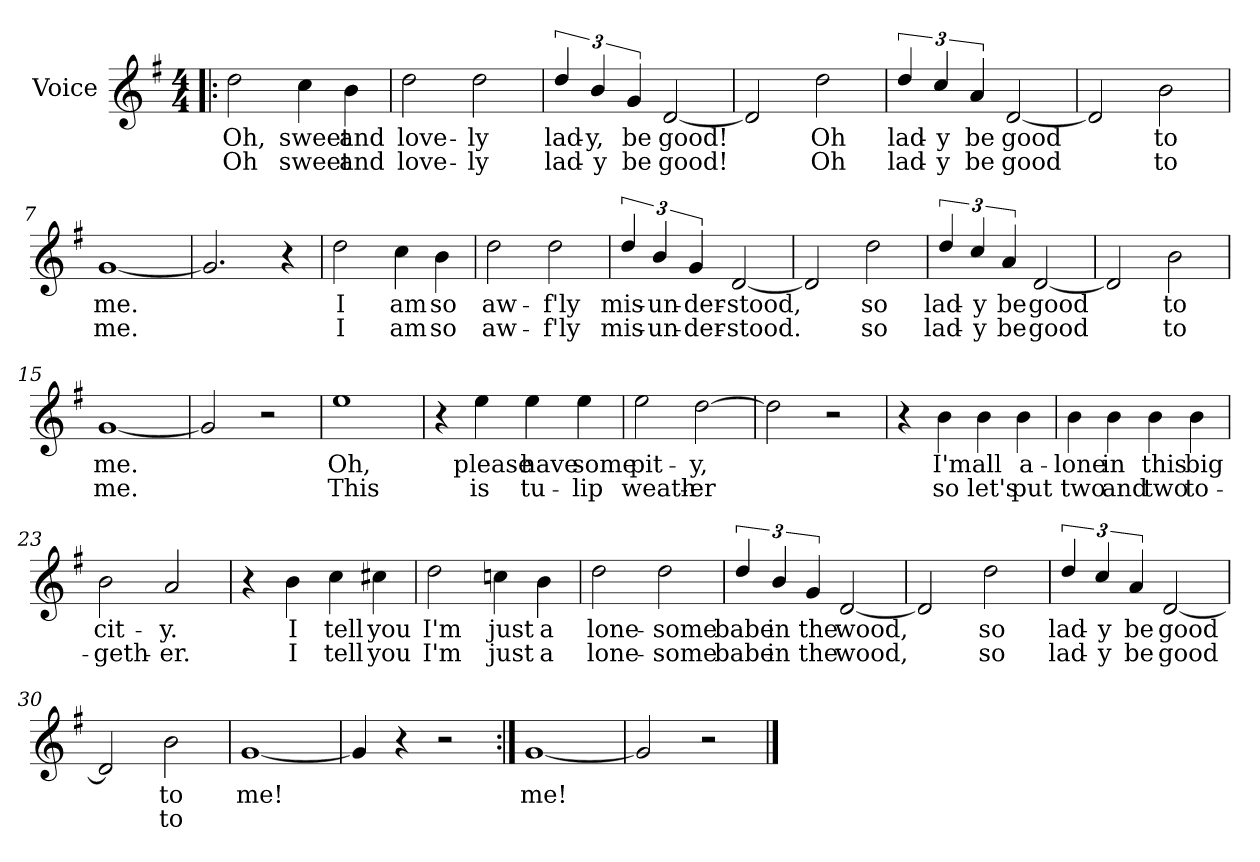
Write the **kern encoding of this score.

**kern	**text	**text
*part1	*part1	*part1
*staff1	*staff1	*staff1
*I"Voice	*	*
*clefG2	*	*
*k[f#]	*	*
*G:	*	*
*M4/4	*	*
=1!|:	=1!|:	=1!|:
2dd\	Oh,	Oh
4cc\	sweet	sweet
4b\	and	and
=2	=2	=2
2dd\	love-	love-
2dd\	-ly	-ly
=3	=3	=3
6dd/	lad-	lad-
6b/	-y,	-y
6g/	be	be
[2d/	good!	good!
=4	=4	=4
2d/]	.	.
2dd\	Oh	Oh
=5	=5	=5
6dd/	lad-	lad-
6cc/	-y	-y
6a/	be	be
[2d/	good	good
=6	=6	=6
2d/]	.	.
2b\	to	to
!!LO:LB:g=z
=7	=7	=7
[1g	me.	me.
=8	=8	=8
2.g/]	.	.
4r	.	.
=9	=9	=9
2dd\	I	I
4cc\	am	am
4b\	so	so
=10	=10	=10
2dd\	aw-	aw-
2dd\	-f'ly	-f'ly
=11	=11	=11
6dd/	mis-	mis-
6b/	-un-	-un-
6g/	-der-	-der-
[2d/	stood,	-stood.
=12	=12	=12
2d/]	.	.
2dd\	so	so
=13	=13	=13
6dd/	lad-	lad-
6cc/	-y	-y
6a/	be	be
[2d/	good	good
=14	=14	=14
2d/]	.	.
2b\	to	to
!!LO:LB:g=z
=15	=15	=15
[1g	me.	me.
=16	=16	=16
2g/]	.	.
2r	.	.
=17	=17	=17
1ee	Oh,	This
=18	=18	=18
4r	.	.
4ee\	please	is
4ee\	have	tu-
4ee\	some	-lip
=19	=19	=19
2ee\	pit-	weath-
[2dd\	-y,	-er
=20	=20	=20
2dd\]	.	.
2r	.	.
=21	=21	=21
4r	.	.
4b\	I'm	so
4b\	all	let's
4b\	a-	put
!!LO:LB:g=z
=22	=22	=22
4b\	-lone	two
4b\	in	and
4b\	this	two
4b\	big	to-
=23	=23	=23
2b\	cit-	-geth-
2a/	-y.	-er.
=24	=24	=24
4r	.	.
4b\	I	I
4cc\	tell	tell
4cc#X\	you	you
=25	=25	=25
2dd\	I'm	I'm
4ccn\	just	just
4b\	a	a
=26	=26	=26
2dd\	lone-	lone-
2dd\	-some	-some
!!LO:LB:g=z
=27	=27	=27
6dd/	babe	babe
6b/	in	in
6g/	the	the
[2d/	wood,	wood,
=28	=28	=28
2d/]	.	.
2dd\	so	so
=29	=29	=29
6dd/	lad-	lad-
6cc/	-y	-y
6a/	be	be
[2d/	good	good
=30	=30	=30
2d/]	.	.
2b\	to	to
=31	=31	=31
[1g	me!	.
=32	=32	=32
4g/]	.	.
4r	.	.
2r	.	.
=33:|!	=33:|!	=33:|!
[1g	me!	.
=34	=34	=34
2g/]	.	.
2r	.	.
==	==	==
*-	*-	*-
